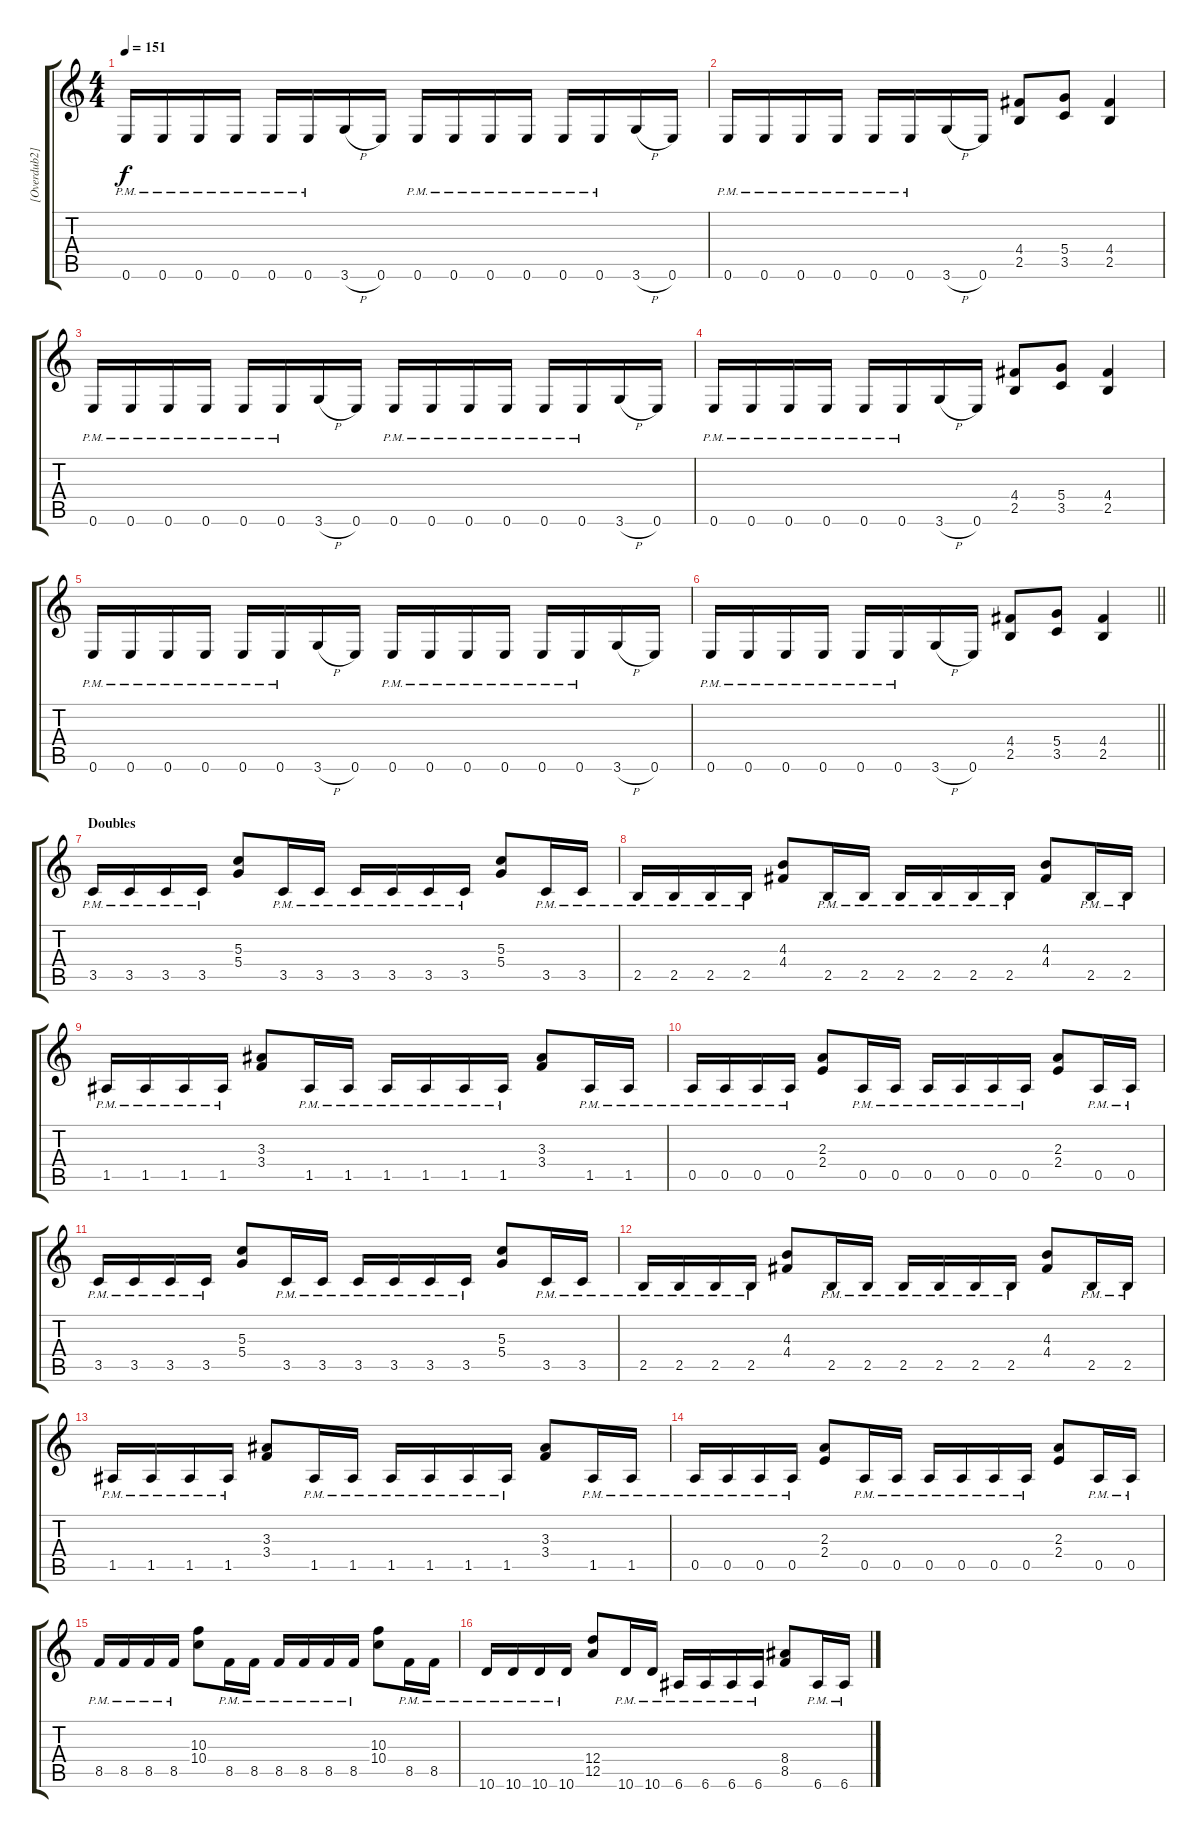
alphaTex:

\track ("[Overdub2]" "[Overdub2]") {instrument distortionguitar}
\staff {score tabs}
\tuning (E4 B3 G3 D3 A2 E2) {hide}
\ts (4 4)
\tempo 151
\clef g2
\ks c
0.6{pm}.16{dy f} 0.6{pm}.16 0.6{pm}.16 0.6{pm}.16 0.6{pm}.16 0.6{pm}.16 3.6{h}.16 0.6.16 0.6{pm}.16 0.6{pm}.16 0.6{pm}.16 0.6{pm}.16 0.6{pm}.16 0.6{pm}.16 3.6{h}.16 0.6.16 |
0.6{pm}.16 0.6{pm}.16 0.6{pm}.16 0.6{pm}.16 0.6{pm}.16 0.6{pm}.16 3.6{h}.16 0.6.16 (4.4 2.5).8 (5.4 3.5).8 (4.4 2.5).4 |
0.6{pm}.16 0.6{pm}.16 0.6{pm}.16 0.6{pm}.16 0.6{pm}.16 0.6{pm}.16 3.6{h}.16 0.6.16 0.6{pm}.16 0.6{pm}.16 0.6{pm}.16 0.6{pm}.16 0.6{pm}.16 0.6{pm}.16 3.6{h}.16 0.6.16 |
0.6{pm}.16 0.6{pm}.16 0.6{pm}.16 0.6{pm}.16 0.6{pm}.16 0.6{pm}.16 3.6{h}.16 0.6.16 (4.4 2.5).8 (5.4 3.5).8 (4.4 2.5).4 |
0.6{pm}.16 0.6{pm}.16 0.6{pm}.16 0.6{pm}.16 0.6{pm}.16 0.6{pm}.16 3.6{h}.16 0.6.16 0.6{pm}.16 0.6{pm}.16 0.6{pm}.16 0.6{pm}.16 0.6{pm}.16 0.6{pm}.16 3.6{h}.16 0.6.16 |
\barLineRight lightlight
0.6{pm}.16 0.6{pm}.16 0.6{pm}.16 0.6{pm}.16 0.6{pm}.16 0.6{pm}.16 3.6{h}.16 0.6.16 (4.4 2.5).8 (5.4 3.5).8 (4.4 2.5).4 |
\section ("" "Doubles")
3.5{pm}.16 3.5{pm}.16 3.5{pm}.16 3.5{pm}.16 (5.3 5.4).8 3.5{pm}.16 3.5{pm}.16 3.5{pm}.16 3.5{pm}.16 3.5{pm}.16 3.5{pm}.16 (5.3 5.4).8 3.5{pm}.16 3.5{pm}.16 |
2.5{pm}.16 2.5{pm}.16 2.5{pm}.16 2.5{pm}.16 (4.3 4.4).8 2.5{pm}.16 2.5{pm}.16 2.5{pm}.16 2.5{pm}.16 2.5{pm}.16 2.5{pm}.16 (4.3 4.4).8 2.5{pm}.16 2.5{pm}.16 |
1.5{pm}.16 1.5{pm}.16 1.5{pm}.16 1.5{pm}.16 (3.3 3.4).8 1.5{pm}.16 1.5{pm}.16 1.5{pm}.16 1.5{pm}.16 1.5{pm}.16 1.5{pm}.16 (3.3 3.4).8 1.5{pm}.16 1.5{pm}.16 |
0.5{pm}.16 0.5{pm}.16 0.5{pm}.16 0.5{pm}.16 (2.3 2.4).8 0.5{pm}.16 0.5{pm}.16 0.5{pm}.16 0.5{pm}.16 0.5{pm}.16 0.5{pm}.16 (2.3 2.4).8 0.5{pm}.16 0.5{pm}.16 |
3.5{pm}.16 3.5{pm}.16 3.5{pm}.16 3.5{pm}.16 (5.3 5.4).8 3.5{pm}.16 3.5{pm}.16 3.5{pm}.16 3.5{pm}.16 3.5{pm}.16 3.5{pm}.16 (5.3 5.4).8 3.5{pm}.16 3.5{pm}.16 |
2.5{pm}.16 2.5{pm}.16 2.5{pm}.16 2.5{pm}.16 (4.3 4.4).8 2.5{pm}.16 2.5{pm}.16 2.5{pm}.16 2.5{pm}.16 2.5{pm}.16 2.5{pm}.16 (4.3 4.4).8 2.5{pm}.16 2.5{pm}.16 |
1.5{pm}.16 1.5{pm}.16 1.5{pm}.16 1.5{pm}.16 (3.3 3.4).8 1.5{pm}.16 1.5{pm}.16 1.5{pm}.16 1.5{pm}.16 1.5{pm}.16 1.5{pm}.16 (3.3 3.4).8 1.5{pm}.16 1.5{pm}.16 |
0.5{pm}.16 0.5{pm}.16 0.5{pm}.16 0.5{pm}.16 (2.3 2.4).8 0.5{pm}.16 0.5{pm}.16 0.5{pm}.16 0.5{pm}.16 0.5{pm}.16 0.5{pm}.16 (2.3 2.4).8 0.5{pm}.16 0.5{pm}.16 |
8.5{pm}.16 8.5{pm}.16 8.5{pm}.16 8.5{pm}.16 (10.3 10.4).8 8.5{pm}.16 8.5{pm}.16 8.5{pm}.16 8.5{pm}.16 8.5{pm}.16 8.5{pm}.16 (10.3 10.4).8 8.5{pm}.16 8.5{pm}.16 |
10.6{pm}.16 10.6{pm}.16 10.6{pm}.16 10.6{pm}.16 (12.4 12.5).8 10.6{pm}.16 10.6{pm}.16 6.6{pm}.16 6.6{pm}.16 6.6{pm}.16 6.6{pm}.16 (8.4 8.5).8 6.6{pm}.16 6.6{pm}.16
